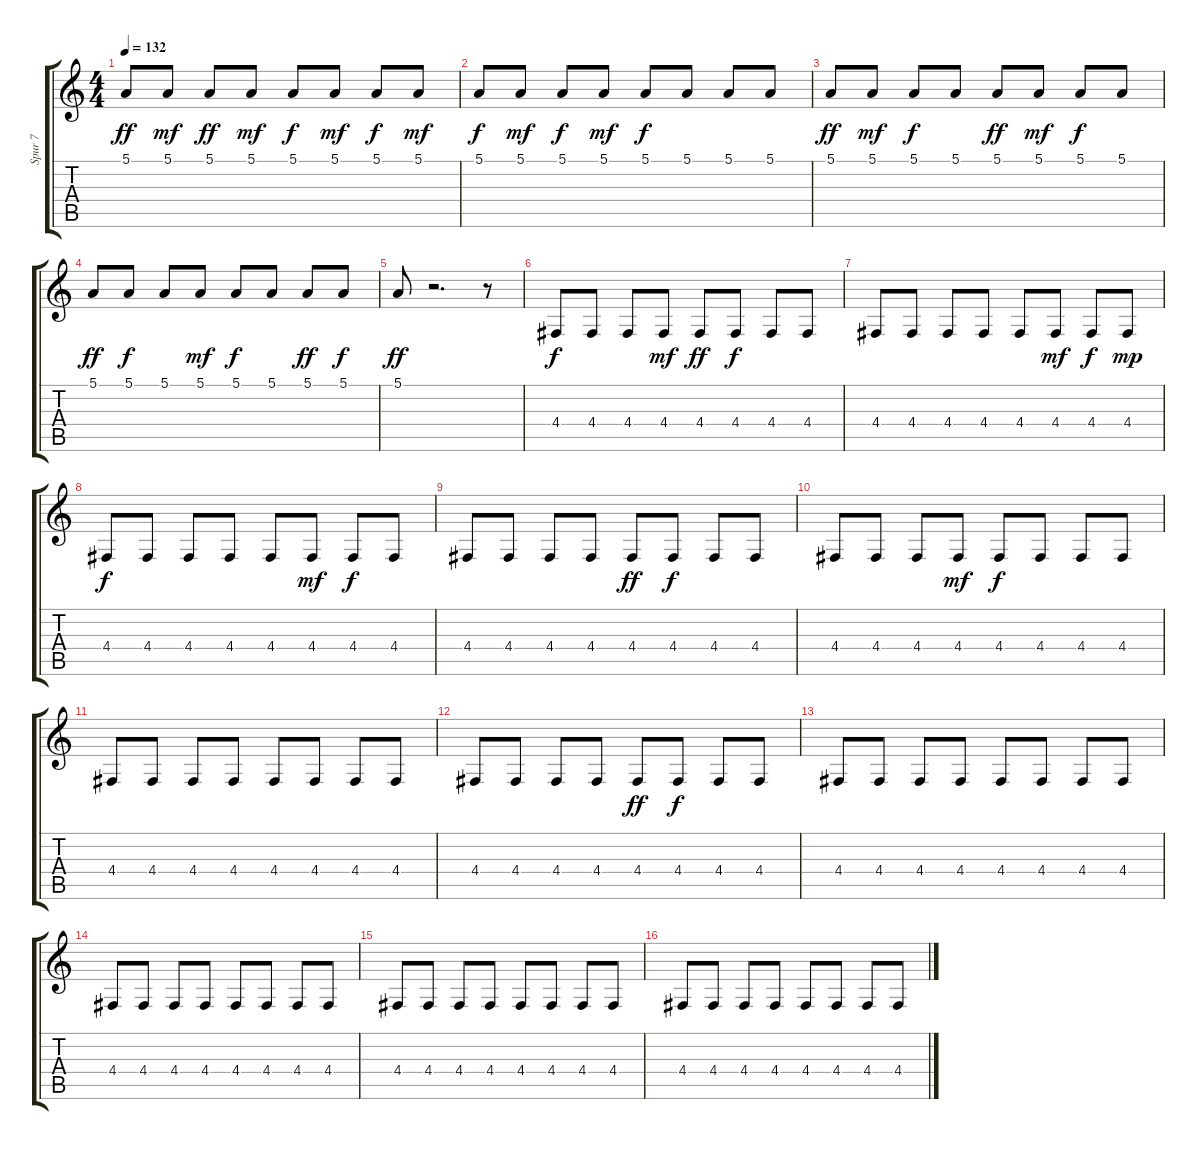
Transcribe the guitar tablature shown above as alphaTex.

\track ("Spur 7" "Spur 7") {instrument celesta}
\staff {score tabs}
\tuning (E4 B3 G3 D3 A2 E2) {hide}
\ts (4 4)
\tempo 132
\clef g2
\ks c
5.1.8{dy ff} 5.1.8{dy mf} 5.1.8{dy ff} 5.1.8{dy mf} 5.1.8{dy f} 5.1.8{dy mf} 5.1.8{dy f} 5.1.8{dy mf} |
5.1.8{dy f} 5.1.8{dy mf} 5.1.8{dy f} 5.1.8{dy mf} 5.1.8{dy f} 5.1.8 5.1.8 5.1.8 |
5.1.8{dy ff} 5.1.8{dy mf} 5.1.8{dy f} 5.1.8 5.1.8{dy ff} 5.1.8{dy mf} 5.1.8{dy f} 5.1.8 |
5.1.8{dy ff} 5.1.8{dy f} 5.1.8 5.1.8{dy mf} 5.1.8{dy f} 5.1.8 5.1.8{dy ff} 5.1.8{dy f} |
5.1.8{dy ff} r.2{d} r.8 |
4.4.8{dy f} 4.4.8 4.4.8 4.4.8{dy mf} 4.4.8{dy ff} 4.4.8{dy f} 4.4.8 4.4.8 |
4.4.8 4.4.8 4.4.8 4.4.8 4.4.8 4.4.8{dy mf} 4.4.8{dy f} 4.4.8{dy mp} |
4.4.8{dy f} 4.4.8 4.4.8 4.4.8 4.4.8 4.4.8{dy mf} 4.4.8{dy f} 4.4.8 |
4.4.8 4.4.8 4.4.8 4.4.8 4.4.8{dy ff} 4.4.8{dy f} 4.4.8 4.4.8 |
4.4.8 4.4.8 4.4.8 4.4.8{dy mf} 4.4.8{dy f} 4.4.8 4.4.8 4.4.8 |
4.4.8 4.4.8 4.4.8 4.4.8 4.4.8 4.4.8 4.4.8 4.4.8 |
4.4.8 4.4.8 4.4.8 4.4.8 4.4.8{dy ff} 4.4.8{dy f} 4.4.8 4.4.8 |
4.4.8 4.4.8 4.4.8 4.4.8 4.4.8 4.4.8 4.4.8 4.4.8 |
4.4.8 4.4.8 4.4.8 4.4.8 4.4.8 4.4.8 4.4.8 4.4.8 |
4.4.8 4.4.8 4.4.8 4.4.8 4.4.8 4.4.8 4.4.8 4.4.8 |
4.4.8 4.4.8 4.4.8 4.4.8 4.4.8 4.4.8 4.4.8 4.4.8
